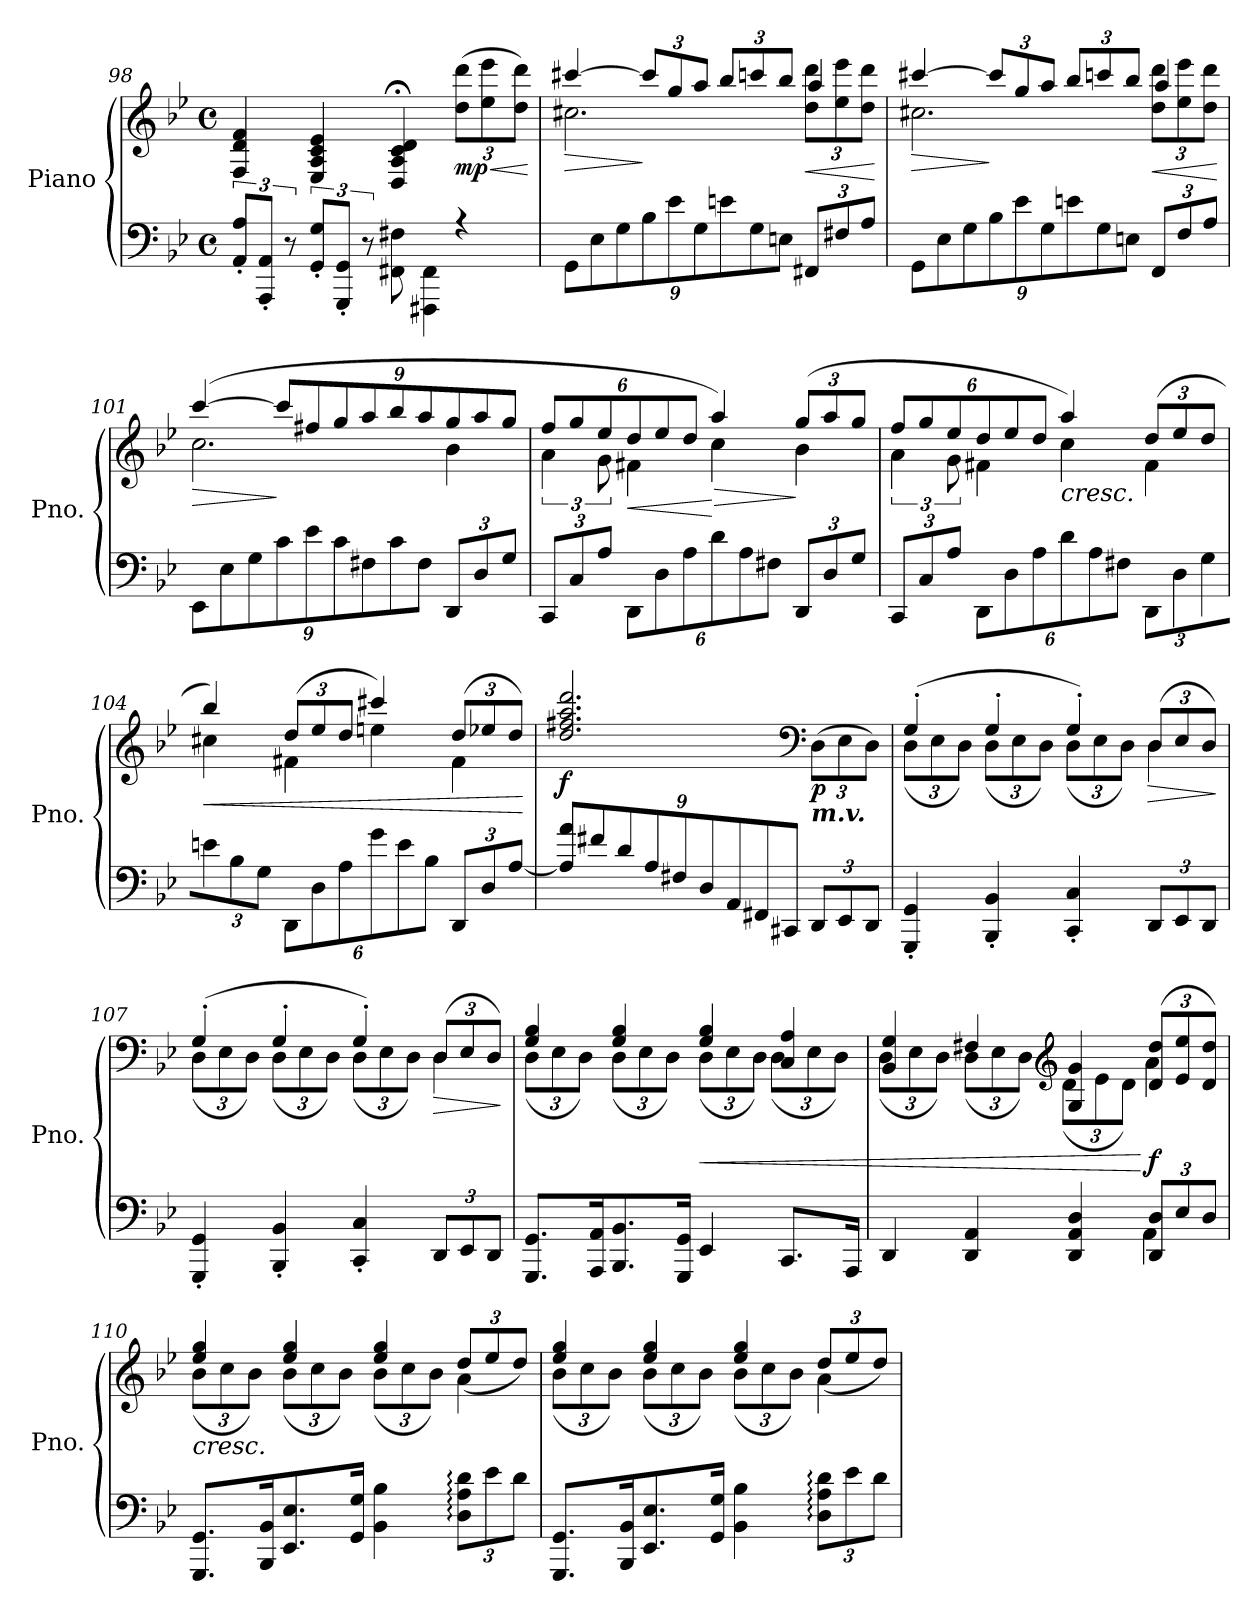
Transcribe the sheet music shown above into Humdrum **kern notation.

**kern	**kern	**dynam
*part1	*part1	*part1
*staff2	*staff1	*staff1/2
*I"Piano	*	*
*I'Pno.	*	*
*clefF4	*clefG2	*
*k[b-e-]	*k[b-e-]	*
*M4/4	*M4/4	*
*met(c)	*met(c)	*
=98	=98	=98
*^	*	*
12AA/' 12A/'L	2ryy	4F/ 4d/ 4f/	.
12AAA/' 12AA/'J	.	.	.
12r	.	.	.
12GG/' 12G/'L	.	4E-/ 4A/ 4c/ 4e-/	.
12GGG/' 12GG/'J	.	.	.
12r	.	.	.
4ryy	8FF#X\ 8F#X\	4D/;< 4A/;< 4c/;< 4d/;<	.
.	4FFF#X\ 4FF#\	.	.
*	*	*Xbrackettup	*
!	!	!	!LO:HP:b
!	!	!	!LO:DY:n=1:b
4r	.	(>12dd\ 12ddd\L	< mp
.	.	12ee-\ 12eee-\	.
.	8ryy	.	.
.	.	12dd\ 12ddd\J)	.
*v	*v	*	*
.	.	[
!!LO:LB:g=z
=99	=99	=99
*Xbrackettup	*	*
!	!	!LO:HP:b
*	*^	*
12GG\L	[4ccc#X/	2.cc#X\	>
12E-\	.	.	.
12G\	.	.	.
12B-\	12ccc#/L]	.	]
12e-\	12gg/	.	.
12G\	12aa/J	.	.
12en\	12bb-/L	.	.
12G\	12cccn/	.	.
12En\J	12bb-/J	.	.
!	!	!	!LO:HP:b
12FF#X/L	12dd\ 12ddd\L	4aa/	<
12F#X/	12ee-\ 12eee-\	.	.
12A/J	12dd\ 12ddd\J	.	.
*	*v	*v	*
.	.	[
=100	=100	=100
!	!	!LO:HP:b
*	*^	*
12GG\L	[4ccc#X/	2.cc#X\	>
12E-\	.	.	.
12G\	.	.	.
12B-\	12ccc#/L]	.	]
12e-\	12gg/	.	.
12G\	12aa/J	.	.
12en\	12bb-/L	.	.
12G\	12cccn/	.	.
12En\J	12bb-/J	.	.
!	!	!	!LO:HP:b
12FF/L	12dd\ 12ddd\L	4aa/	<
12F/	12ee-\ 12eee-\	.	.
12A/J	12dd\ 12ddd\J	.	.
*	*v	*v	*
.	.	[
=101	=101	=101
!	!	!LO:HP:b
*	*^	*
12EE-\L	(>[4ccc/	2.cc\	>
12E-\	.	.	.
12G\	.	.	.
12c\	12ccc/L]	.	]
12e-\	12ff#X/	.	.
12c\	12gg/	.	.
12F#X\	12aa/	.	.
12c\	12bb-/	.	.
12F#\J	12aa/	.	.
12DD/L	12gg/	4b-\	.
12D/	12aa/	.	.
12G/J	12gg/J	.	.
!!LO:LB:g=z	!!
=102	=102	=102	=102
*	*	*brackettup	*
12CC/L	12ff/L	6a\	.
12C/	12gg/	.	.
12A/J	12ee-/	12g\	.
*	*Xbrackettup	*	*
!	!	!	!LO:HP:b
12DD\L	12dd/	4f#X\	<
12D\	12ee-/	.	.
12A\	12dd/J	.	.
!	!	!	!LO:HP:n=1:b
12d\	4aa/)	4cc\	[ >
12A\	.	.	.
12F#X\J	.	.	.
12DD/L	(>12gg/L	4b-\	]
12D/	12aa/	.	.
12G/J	12gg/J	.	.
=103	=103	=103	=103
*	*	*brackettup	*
12CC/L	12ff/L	6a\	.
12C/	12gg/	.	.
12A/J	12ee-/	12g\	.
*	*Xbrackettup	*	*
12DD\L	12dd/	4f#X\	.
12D\	12ee-/	.	.
12A\	12dd/J	.	.
!	!LO:TX:b:i:t=cresc.	!	!
12d\	4aa/)	4cc\	.
12A\	.	.	.
12F#X\J	.	.	.
12DD\L	(>12dd/L	4f#\	.
12D\	12ee-/	.	.
12G\	12dd/J	.	.
=104	=104	=104	=104
!	!	!	!LO:HP:b
12en\	4bb-/)	4cc#X\	<
12B-\	.	.	.
12G\J	.	.	.
12DD\L	(>12dd/L	4f#X\	.
12D\	12ee-/	.	.
12A\	12dd/J	.	.
12g\	4ccc#X/)	4een\	.
12e\	.	.	.
12B-\J	.	.	.
12DD/L	(>12dd/L	4f#\	.
12D/	12ee-X/	.	.
[12A/J	12dd/J)	.	.
*	*v	*v	*
.	.	[
=105	=105	=105
!	!	!LO:DY:b
12A/] 12a/L	2.dd/ 2.ff#X/ 2.aa/ 2.ddd/	f
12f#X/	.	.
12d/	.	.
12A/	.	.
12F#X/	.	.
12D/	.	.
12AA/	.	.
12FF#X/	.	.
12CC#X/J	.	.
*	*clefF4	*
!	!LO:TX:b:Bi:t=m.v.	!
!	!	!LO:DY:b
12DD/L	(>12D\L	p
12EE-/	12E-\	.
12DD/J	12D\J)	.
!!LO:PB:g=z
=106	=106	=106
*	*^	*
4GGG/' 4GG/'	(>4G'/	(<12D\L	.
.	.	12E-\	.
.	.	12D\J)	.
4BBB-/' 4BB-/'	4G'/	(<12D\L	.
.	.	12E-\	.
.	.	12D\J)	.
4CC/' 4C/'	4G'/)	(<12D\L	.
.	.	12E-\	.
.	.	12D\J)	.
!	!	!	!LO:HP:b
12DD/L	(>12D/L	4D\	>
12EE-/	12E-/	.	.
12DD/J	12D/J)	.	.
*	*v	*v	*
.	.	]
=107	=107	=107
*	*^	*
4GGG/' 4GG/'	(>4G'/	(<12D\L	.
.	.	12E-\	.
.	.	12D\J)	.
4BBB-/' 4BB-/'	4G'/	(<12D\L	.
.	.	12E-\	.
.	.	12D\J)	.
4CC/' 4C/'	4G'/)	(<12D\L	.
.	.	12E-\	.
.	.	12D\J)	.
!	!	!	!LO:HP:b
12DD/L	(>12D/L	4D\	>
12EE-/	12E-/	.	.
12DD/J	12D/J)	.	.
*	*v	*v	*
.	.	]
=108	=108	=108
*	*^	*
8.GGG/ 8.GG/L	4G/ 4B-/	(<12D\L	.
.	.	12E-\	.
.	.	12D\J)	.
16AAA/ 16AA/K	.	.	.
8.BBB-/ 8.BB-/	4G/ 4B-/	(<12D\L	.
.	.	12E-\	.
.	.	12D\J)	.
16GGG/ 16GG/Jk	.	.	.
!	!	!	!LO:HP:b
4EE-/	4G/ 4B-/	(<12D\L	<
.	.	12E-\	.
.	.	12D\J)	.
8.CC/L	4C/ 4A/	(<12D\L	.
.	.	12E-\	.
.	.	12D\J)	.
16AAA/Jk	.	.	.
=109	=109	=109	=109
*^	*	*	*
4DD/	2.ryy	4BB-/ 4G/	(<12D\L	.
.	.	.	12E-\	.
.	.	.	12D\J)	.
4DD/ 4AA/	.	4F#X/	(<12D\L	.
.	.	.	12E-\	.
.	.	.	12D\J)	.
*	*	*clefG2	*	*
4DD/ 4AA/ 4D/	.	4G/ 4g/	(<12d\L	.
.	.	.	12e-\	.
.	.	.	12d\J)	.
!	!	!	!	!LO:DY:n=1:b
12DD/ 12D/L	4AA\	(>12d/ 12dd/L	4a\	[ f
12E-/	.	12e-/ 12ee-/	.	.
12D/J	.	12d/ 12dd/J)	.	.
*v	*v	*	*	*
!!LO:LB:g=z	!!
=110	=110	=110	=110
!	!LO:TX:b:i:t=cresc.	!	!
8.GGG/ 8.GG/L	4ee-/ 4gg/	(<12b-\L	.
.	.	12cc\	.
.	.	12b-\J)	.
16BBB-/ 16BB-/K	.	.	.
8.EE-/ 8.E-/	4ee-/ 4gg/	(<12b-\L	.
.	.	12cc\	.
.	.	12b-\J)	.
16GG/ 16G/Jk	.	.	.
4BB-\ 4B-\	4ee-/ 4gg/	(<12b-\L	.
.	.	12cc\	.
.	.	12b-\J)	.
12D\: 12A\: 12d\:L	4a\	(>12dd/L	.
12e-\	.	12ee-/	.
12d\J	.	12dd/J)	.
=111	=111	=111	=111
8.GGG/ 8.GG/L	4ee-/ 4gg/	(<12b-\L	.
.	.	12cc\	.
.	.	12b-\J)	.
16BBB-/ 16BB-/K	.	.	.
8.EE-/ 8.E-/	4ee-/ 4gg/	(<12b-\L	.
.	.	12cc\	.
.	.	12b-\J)	.
16GG/ 16G/Jk	.	.	.
4BB-\ 4B-\	4ee-/ 4gg/	(<12b-\L	.
.	.	12cc\	.
.	.	12b-\J)	.
12D\: 12A\: 12d\:L	4a\	(>12dd/L	.
12e-\	.	12ee-/	.
12d\J	.	12dd/J)	.
*	*v	*v	*
=	=	=
*-	*-	*-
